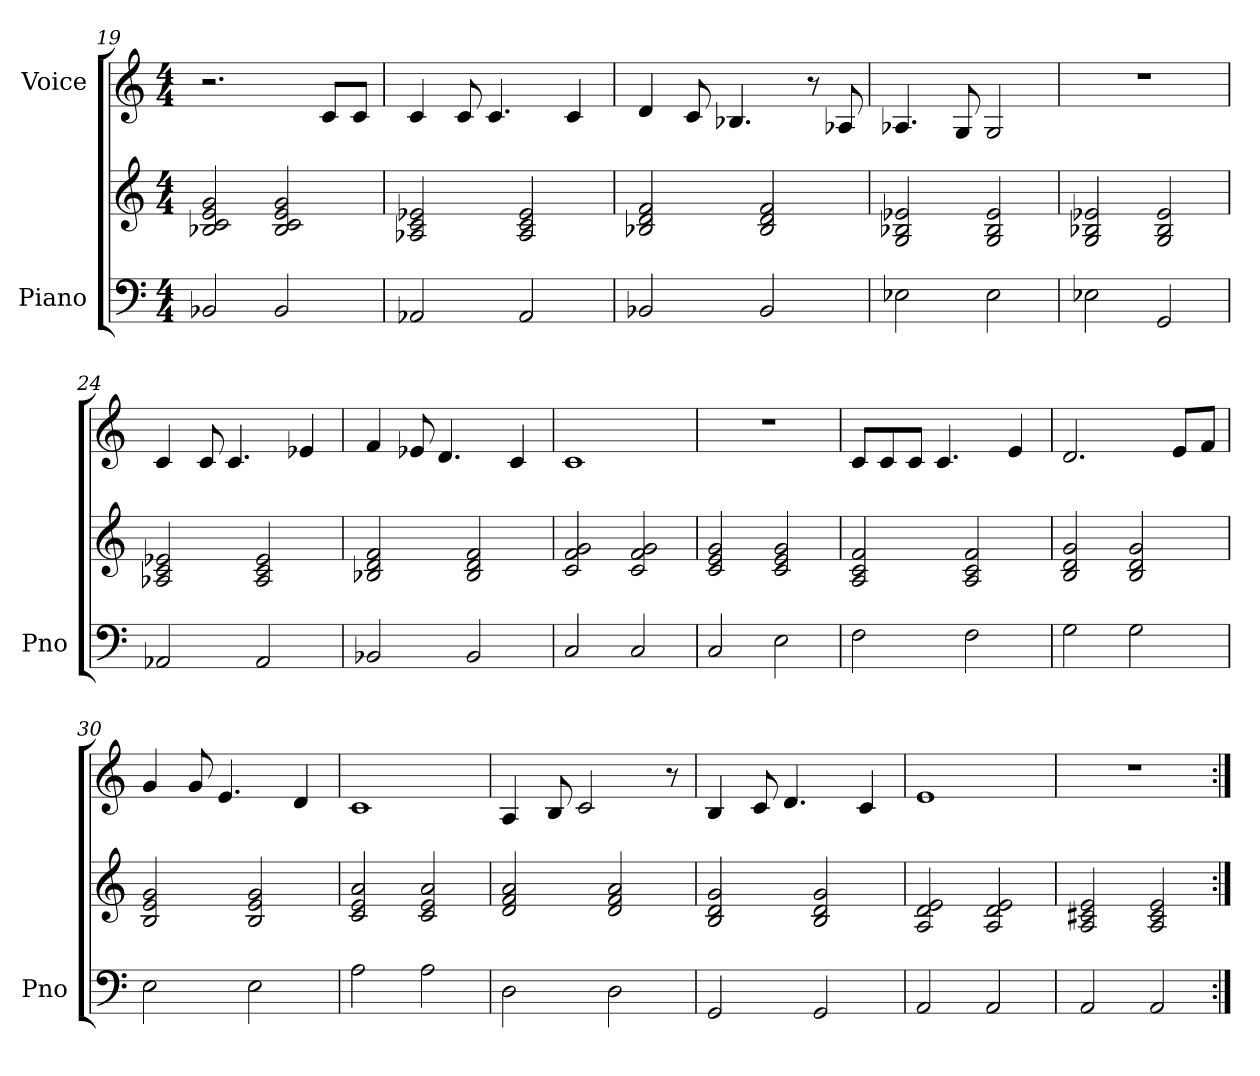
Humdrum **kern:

**kern	**kern	**kern
*part2	*part2	*part1
*staff3	*staff2	*staff1
*I"Piano	*	*I"Voice
*I'Pno	*	*
*clefF4	*clefG2	*clefG2
*k[]	*k[]	*k[]
*M4/4	*M4/4	*M4/4
=19	=19	=19
2BB-X/	2B-X/ 2c/ 2e/ 2g/	2.r
2BB-/	2B-/ 2c/ 2e/ 2g/	.
.	.	8c/L
.	.	8c/J
=20	=20	=20
2AA-X/	2A-X/ 2c/ 2e-X/	4c/
.	.	8c/
.	.	4.c/
2AA-/	2A-/ 2c/ 2e-/	.
.	.	4c/
!!LO:LB:g=z
=21	=21	=21
2BB-X/	2B-X/ 2d/ 2f/	4d/
.	.	8c/
.	.	4.B-X/
2BB-/	2B-/ 2d/ 2f/	.
.	.	8r
.	.	8A-X/
=22	=22	=22
2E-X\	2G/ 2B-X/ 2e-X/	4.A-X/
.	.	8G/
2E-\	2G/ 2B-/ 2e-/	2G/
=23	=23	=23
2E-X\	2G/ 2B-X/ 2e-X/	1r
2GG/	2G/ 2B-/ 2e-/	.
=24	=24	=24
2AA-X/	2A-X/ 2c/ 2e-X/	4c/
.	.	8c/
.	.	4.c/
2AA-/	2A-/ 2c/ 2e-/	.
.	.	4e-X/
=25	=25	=25
2BB-X/	2B-X/ 2d/ 2f/	4f/
.	.	8e-X/
.	.	4.d/
2BB-/	2B-/ 2d/ 2f/	.
.	.	4c/
=26	=26	=26
2C/	2c/ 2f/ 2g/	1c
2C/	2c/ 2f/ 2g/	.
=27	=27	=27
2C/	2c/ 2e/ 2g/	1r
2E\	2c/ 2e/ 2g/	.
!!LO:PB:g=z
=28	=28	=28
2F\	2A/ 2c/ 2f/	8c/L
.	.	8c/
.	.	8c/J
.	.	4.c/
2F\	2A/ 2c/ 2f/	.
.	.	4e/
=29	=29	=29
2G\	2B/ 2d/ 2g/	2.d/
2G\	2B/ 2d/ 2g/	.
.	.	8e/L
.	.	8f/J
=30	=30	=30
2E\	2B/ 2e/ 2g/	4g/
.	.	8g/
.	.	4.e/
2E\	2B/ 2e/ 2g/	.
.	.	4d/
=31	=31	=31
2A\	2c/ 2e/ 2a/	1c
2A\	2c/ 2e/ 2a/	.
=32	=32	=32
2D\	2d/ 2f/ 2a/	4A/
.	.	8B/
.	.	2c/
2D\	2d/ 2f/ 2a/	.
.	.	8r
=33	=33	=33
2GG/	2B/ 2d/ 2g/	4B/
.	.	8c/
.	.	4.d/
2GG/	2B/ 2d/ 2g/	.
.	.	4c/
=34	=34	=34
2AA/	2A/ 2d/ 2e/	1e
2AA/	2A/ 2d/ 2e/	.
=35	=35	=35
2AA/	2A/ 2c#X/ 2e/	1r
2AA/	2A/ 2c#/ 2e/	.
=:|!	=:|!	=:|!
*-	*-	*-
